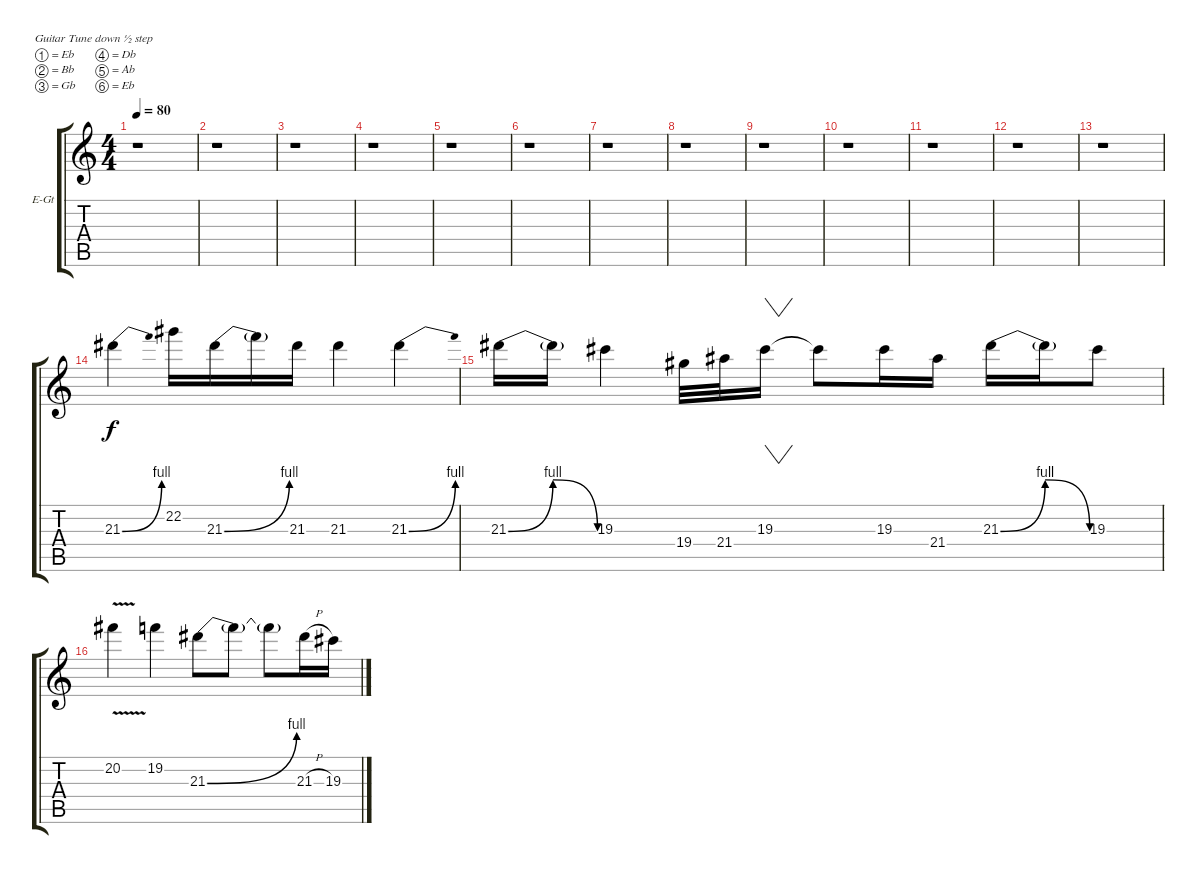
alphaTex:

\bracketExtendMode groupsimilarinstruments
\firstSystemTrackNameOrientation horizontal
\otherSystemsTrackNameOrientation horizontal
\track ("Distortion Guitar" "E-Gt") {instrument acousticgrandpiano}
\staff {score tabs}
\tuning (Eb4 Bb3 Gb3 Db3 Ab2 Eb2)
\displaytranspose 12
\ts (4 4)
\tempo 80
\clef g2
\ks c
r.1{dy f} |
r.1 |
r.1 |
r.1 |
r.1 |
r.1 |
r.1 |
r.1 |
r.1 |
r.1 |
r.1 |
r.1 |
r.1 |
21.3{be (bend 0 0 60 4)}.4 22.2.16 21.3{be (bend 0 0 60 4)}.16 21.3{t}.16 21.3.16 21.3.4 21.3{be (bend 0 0 60 4)}.4 |
21.3{be (bendrelease 0 0 30 4 30 4 60 0)}.16 21.3{t}.16 19.3.4 19.4.32 21.4.32 19.3.16{vw} 19.3{t}.8 19.3.16 21.4.16 21.3{be (bendrelease 0 0 30 4 30 4 60 0)}.16 21.3{t}.16 19.3.8 |
20.2{v}.4 19.2.4 21.3{be (bend 0 0 60 4)}.8 21.3{t}.8 21.3{t}.8 21.3{h}.16 19.3.16
